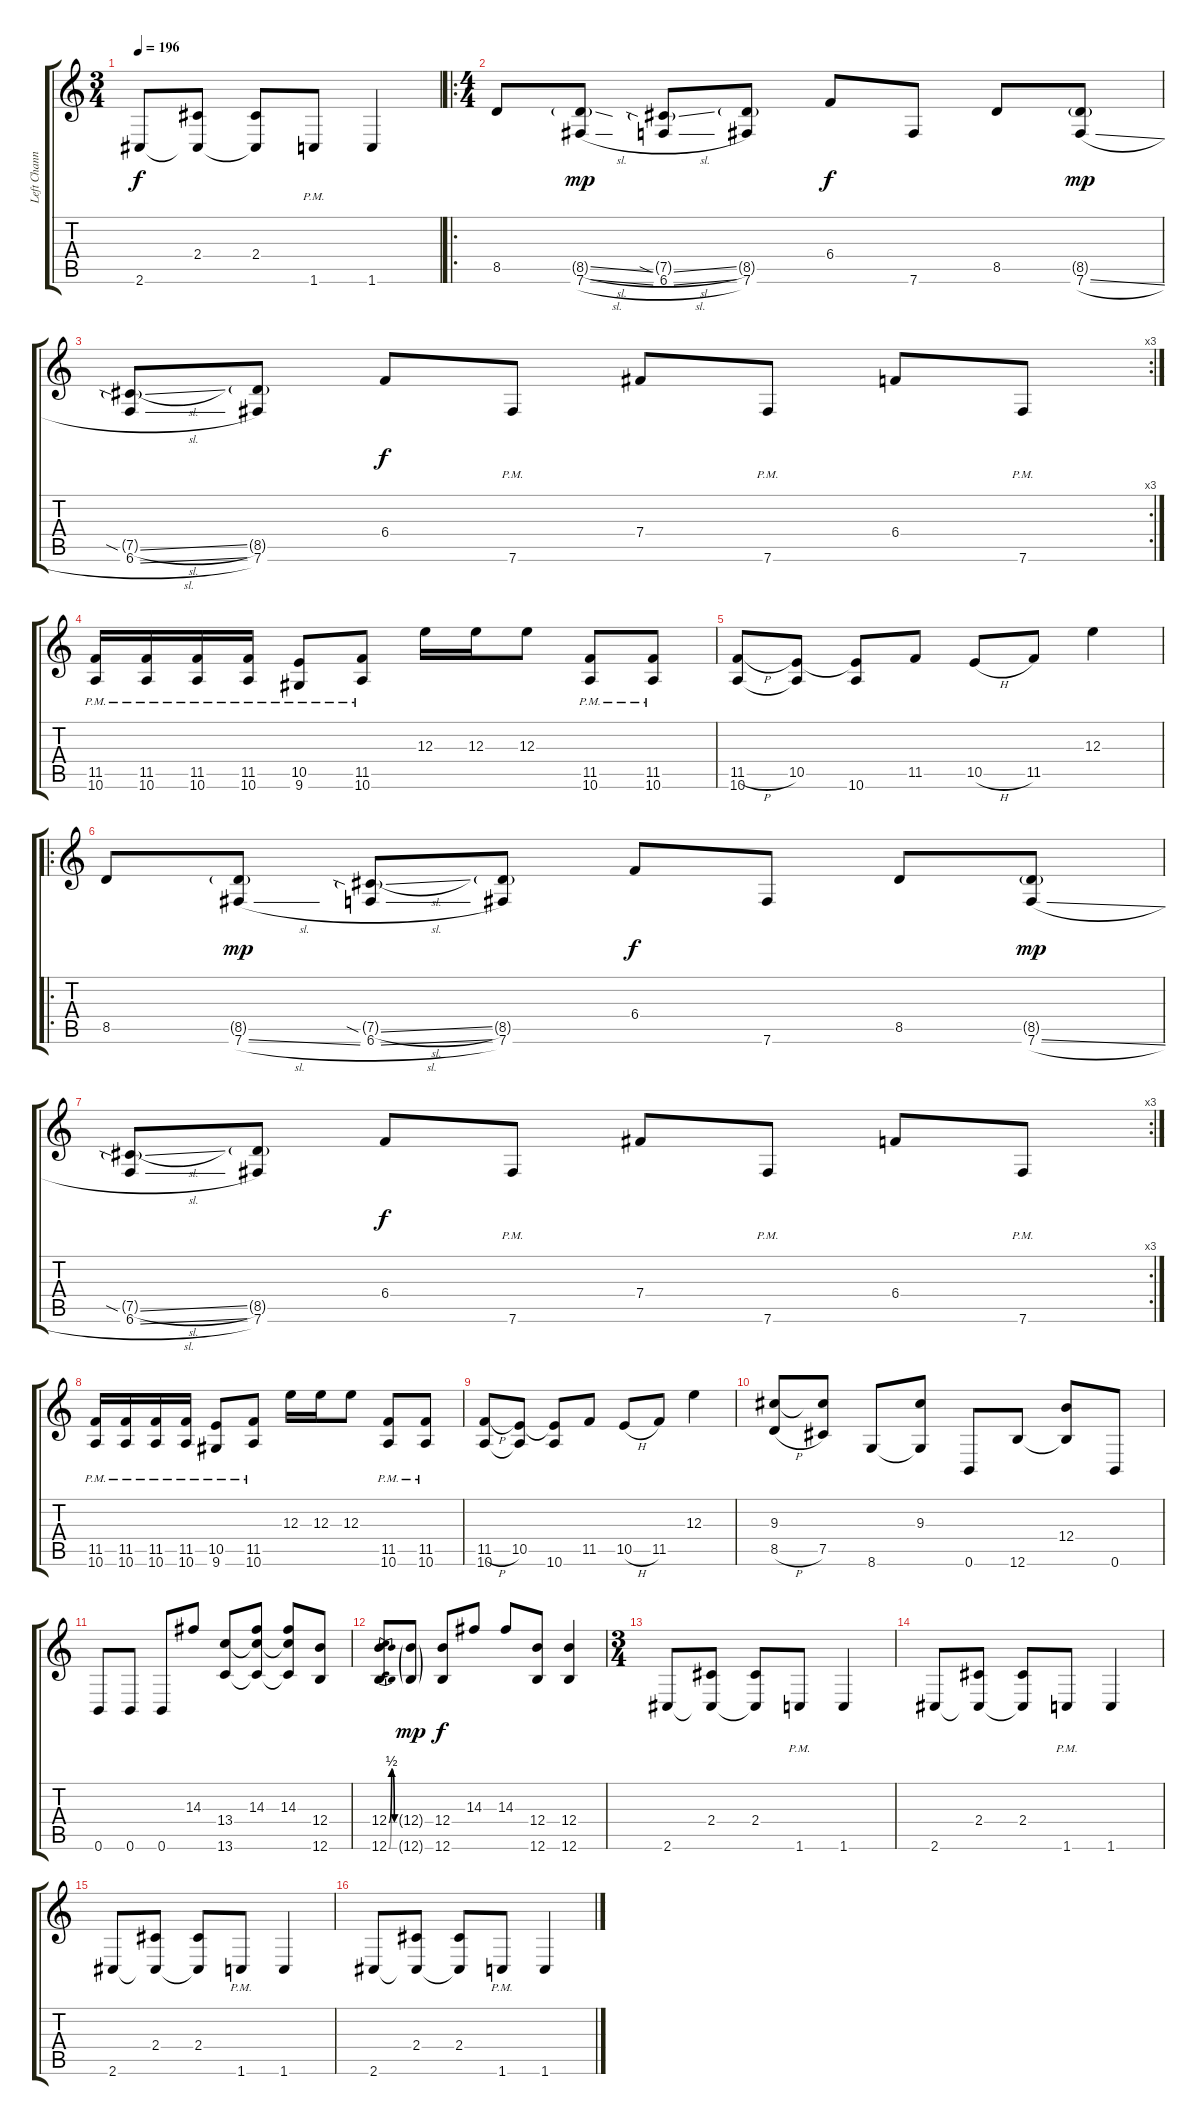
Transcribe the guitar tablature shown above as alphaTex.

\track ("Left Channel" "Left Chann") {instrument distortionguitar}
\staff {score tabs}
\tuning (Db4 Ab3 E3 B2 Gb2 B1) {hide}
\ts (3 4)
\tempo 196
\clef g2
\ks c
2.6.8{dy f} (2.4 2.6{t}).8 (2.4 2.6{t}).8 1.6{pm}.8 1.6.4 |
\ro
\ts (4 4)
8.5.8 (8.5{sl g} 7.6{sl}).8{dy mp} (7.5{sia sl g} 6.6{sl}).8 (8.5{g} 7.6).8 6.4.8{dy f} 7.6.8 8.5.8 (8.5{g} 7.6{sl}).8{dy mp} |
\rc 3
(7.5{sia sl g} 6.6{sl}).8 (8.5{g} 7.6).8 6.4.8{dy f} 7.6{pm}.8 7.4.8 7.6{pm}.8 6.4.8 7.6{pm}.8 |
(11.5{pm} 10.6{pm}).16 (11.5{pm} 10.6{pm}).16 (11.5{pm} 10.6{pm}).16 (11.5{pm} 10.6{pm}).16 (10.5{pm} 9.6{pm}).8 (11.5{pm} 10.6{pm}).8 12.3.16 12.3.16 12.3.8 (11.5{pm} 10.6{pm}).8 (11.5{pm} 10.6{pm}).8 |
(11.5{h} 10.6).8 (10.5 10.6{t}).8 (10.5{t} 10.6).8 11.5.8 10.5{h}.8 11.5.8 12.3.4 |
\ro
8.5.8 (8.5{g} 7.6{sl}).8{dy mp} (7.5{sia sl g} 6.6{sl}).8 (8.5{g} 7.6).8 6.4.8{dy f} 7.6.8 8.5.8 (8.5{g} 7.6{sl}).8{dy mp} |
\rc 3
(7.5{sia sl g} 6.6{sl}).8 (8.5{g} 7.6).8 6.4.8{dy f} 7.6{pm}.8 7.4.8 7.6{pm}.8 6.4.8 7.6{pm}.8 |
(11.5{pm} 10.6{pm}).16 (11.5{pm} 10.6{pm}).16 (11.5{pm} 10.6{pm}).16 (11.5{pm} 10.6{pm}).16 (10.5{pm} 9.6{pm}).8 (11.5{pm} 10.6{pm}).8 12.3.16 12.3.16 12.3.8 (11.5{pm} 10.6{pm}).8 (11.5{pm} 10.6{pm}).8 |
(11.5{h} 10.6).8 (10.5 10.6{t}).8 (10.5{t} 10.6).8 11.5.8 10.5{h}.8 11.5.8 12.3.4 |
(9.3 8.5{h}).8 (9.3{t} 7.5).8 8.6.8 (9.3 8.6{t}).8 0.6.8 12.6.8 (12.4 12.6{t}).8 0.6.8 |
0.6.8 0.6.8 0.6.8 14.3.8 (13.4 13.6).8 (14.3 13.4{t} 13.6{t}).8 (14.3 13.4{t} 13.6{t}).8 (12.4 12.6).8 |
(12.4{be (bendrelease 0 0 15 2 15 2 60 0)} 12.6{be (bendrelease 0 0 15 2 15 2 60 0)}).8 (12.4{g} 12.6{g}).8{dy mp} (12.4 12.6).8{dy f} 14.3.8 14.3.8 (12.4 12.6).8 (12.4 12.6).4 |
\ts (3 4)
2.6.8 (2.4 2.6{t}).8 (2.4 2.6{t}).8 1.6{pm}.8 1.6.4 |
2.6.8 (2.4 2.6{t}).8 (2.4 2.6{t}).8 1.6{pm}.8 1.6.4 |
2.6.8 (2.4 2.6{t}).8 (2.4 2.6{t}).8 1.6{pm}.8 1.6.4 |
2.6.8 (2.4 2.6{t}).8 (2.4 2.6{t}).8 1.6{pm}.8 1.6.4
